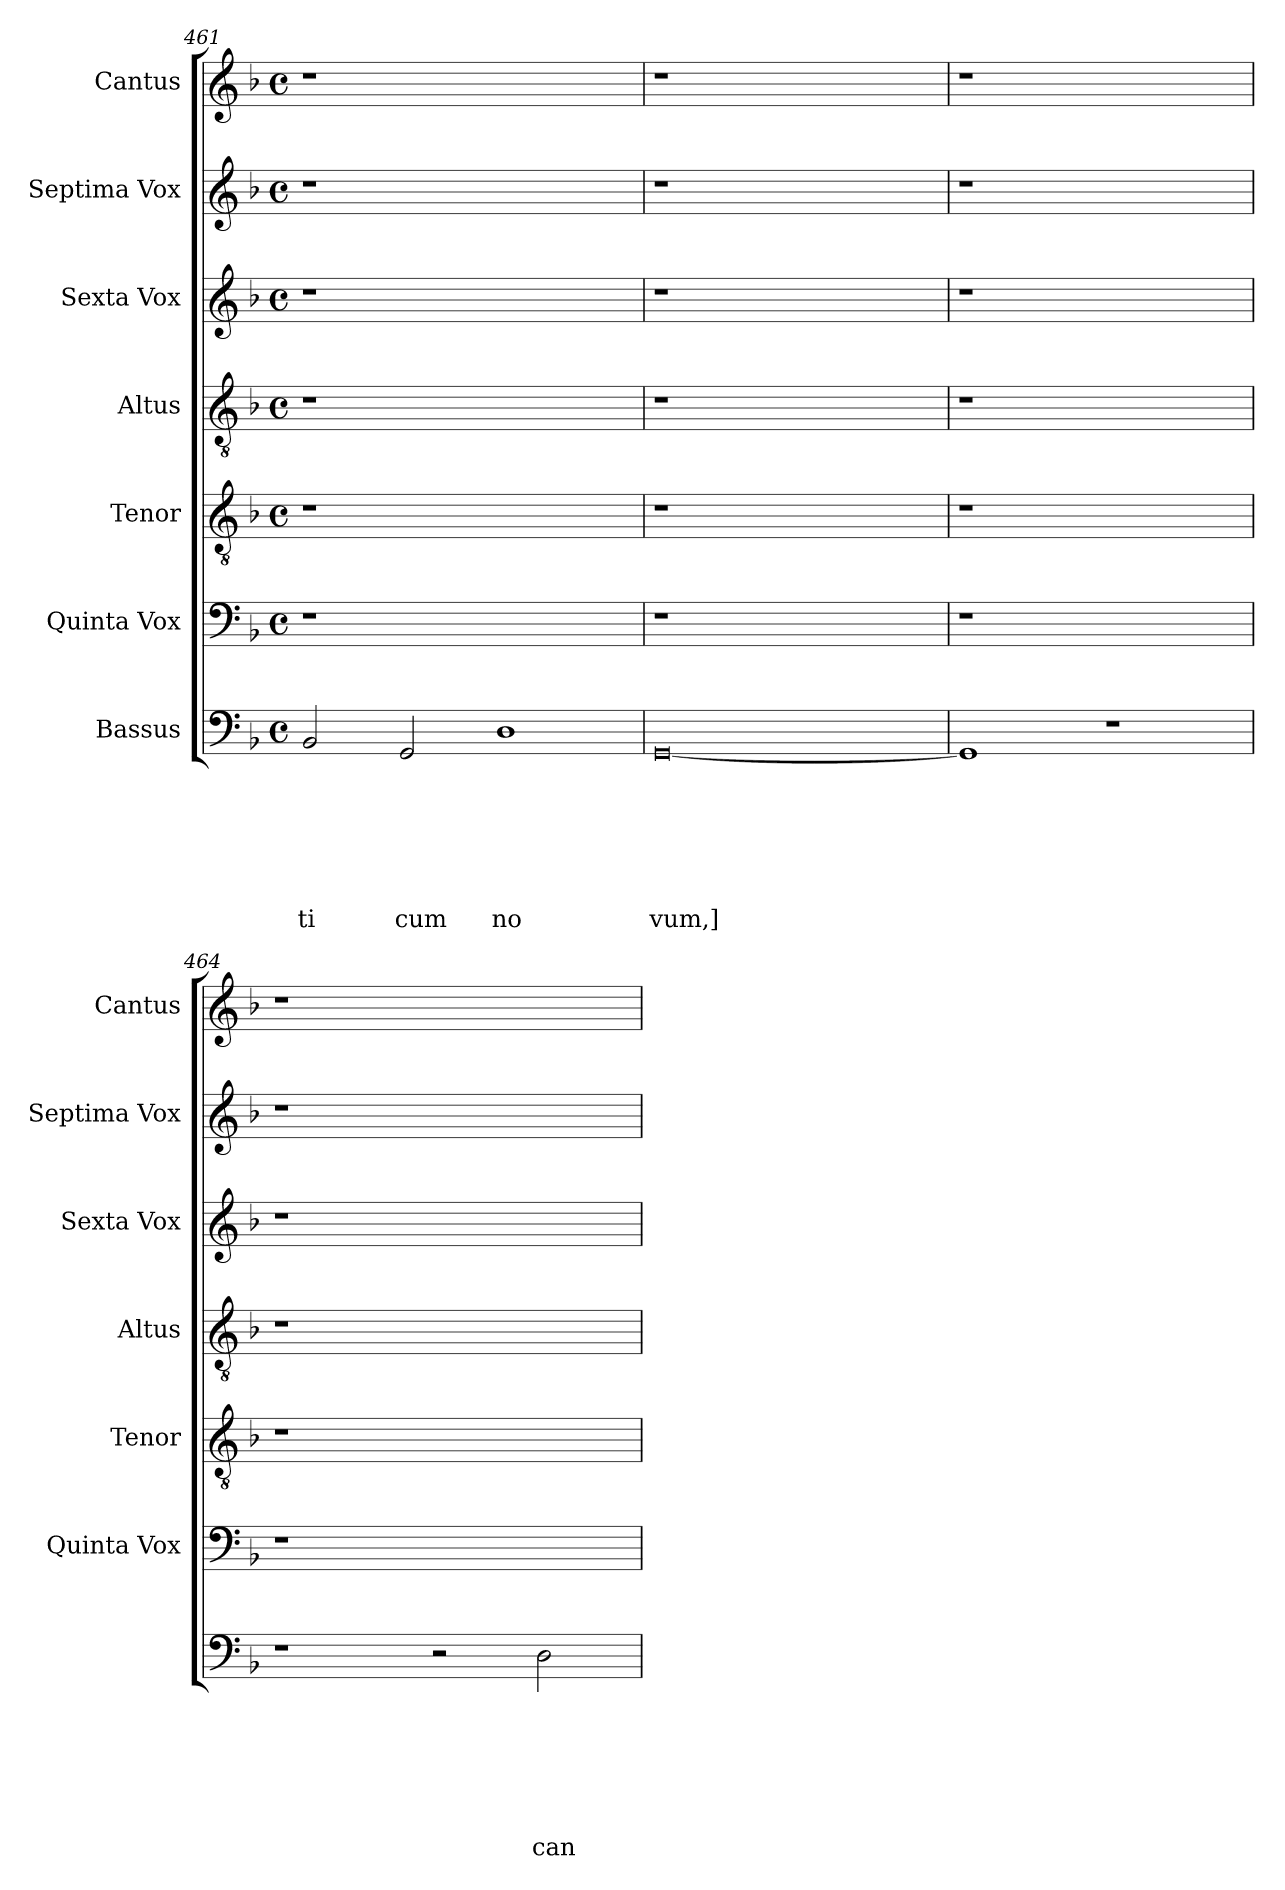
**kern	**text	**text	**text	**text	**text	**text	**text	**kern	**kern	**kern	**kern	**kern	**kern
*part7	*part7	*part7	*part7	*part7	*part7	*part7	*part7	*part6	*part5	*part4	*part3	*part2	*part1
*staff7	*staff7	*staff7	*staff7	*staff7	*staff7	*staff7	*staff7	*staff6	*staff5	*staff4	*staff3	*staff2	*staff1
*I"Bassus	*	*	*	*	*	*	*	*I"Quinta Vox	*I"Tenor	*I"Altus	*I"Sexta Vox	*I"Septima Vox	*I"Cantus
*	*	*	*	*	*	*	*	*I'Quinta Vox	*I'Tenor	*I'Altus	*I'Sexta Vox	*I'Septima Vox	*I'Cantus
*clefF4	*	*	*	*	*	*	*	*clefF4	*clefGv2	*clefGv2	*clefG2	*clefG2	*clefG2
*k[b-]	*	*	*	*	*	*	*	*k[b-]	*k[b-]	*k[b-]	*k[b-]	*k[b-]	*k[b-]
*F:	*	*	*	*	*	*	*	*F:	*F:	*F:	*F:	*F:	*F:
*M4/4	*	*	*	*	*	*	*	*M4/4	*M4/4	*M4/4	*M4/4	*M4/4	*M4/4
*met(c)	*	*	*	*	*	*	*	*met(c)	*met(c)	*met(c)	*met(c)	*met(c)	*met(c)
=461	=461	=461	=461	=461	=461	=461	=461	=461	=461	=461	=461	=461	=461
!	!	!	!	!	!	!	!LO:LY:b	!	!	!	!	!	!
2BB-/	.	.	.	.	.	.	ti	1r	1r	1r	1r	1r	1r
!	!	!	!	!	!	!	!LO:LY:b	!	!	!	!	!	!
2GG/	.	.	.	.	.	.	cum	.	.	.	.	.	.
!	!	!	!	!	!	!	!LO:LY:b	!	!	!	!	!	!
1D	.	.	.	.	.	.	no	1ryy	1ryy	1ryy	1ryy	1ryy	1ryy
=462	=462	=462	=462	=462	=462	=462	=462	=462	=462	=462	=462	=462	=462
!	!	!	!	!	!	!	!LO:LY:b	!	!	!	!	!	!
[<0GG	.	.	.	.	.	.	vum,]	1r	1r	1r	1r	1r	1r
.	.	.	.	.	.	.	.	1ryy	1ryy	1ryy	1ryy	1ryy	1ryy
=463	=463	=463	=463	=463	=463	=463	=463	=463	=463	=463	=463	=463	=463
1GG]	.	.	.	.	.	.	.	1r	1r	1r	1r	1r	1r
1r	.	.	.	.	.	.	.	1ryy	1ryy	1ryy	1ryy	1ryy	1ryy
=464	=464	=464	=464	=464	=464	=464	=464	=464	=464	=464	=464	=464	=464
1r	.	.	.	.	.	.	.	1r	1r	1r	1r	1r	1r
2r	.	.	.	.	.	.	.	1ryy	1ryy	1ryy	1ryy	1ryy	1ryy
!	!	!	!	!	!	!	!LO:LY:b	!	!	!	!	!	!
2D\	.	.	.	.	.	.	can	.	.	.	.	.	.
=	=	=	=	=	=	=	=	=	=	=	=	=	=
*-	*-	*-	*-	*-	*-	*-	*-	*-	*-	*-	*-	*-	*-
